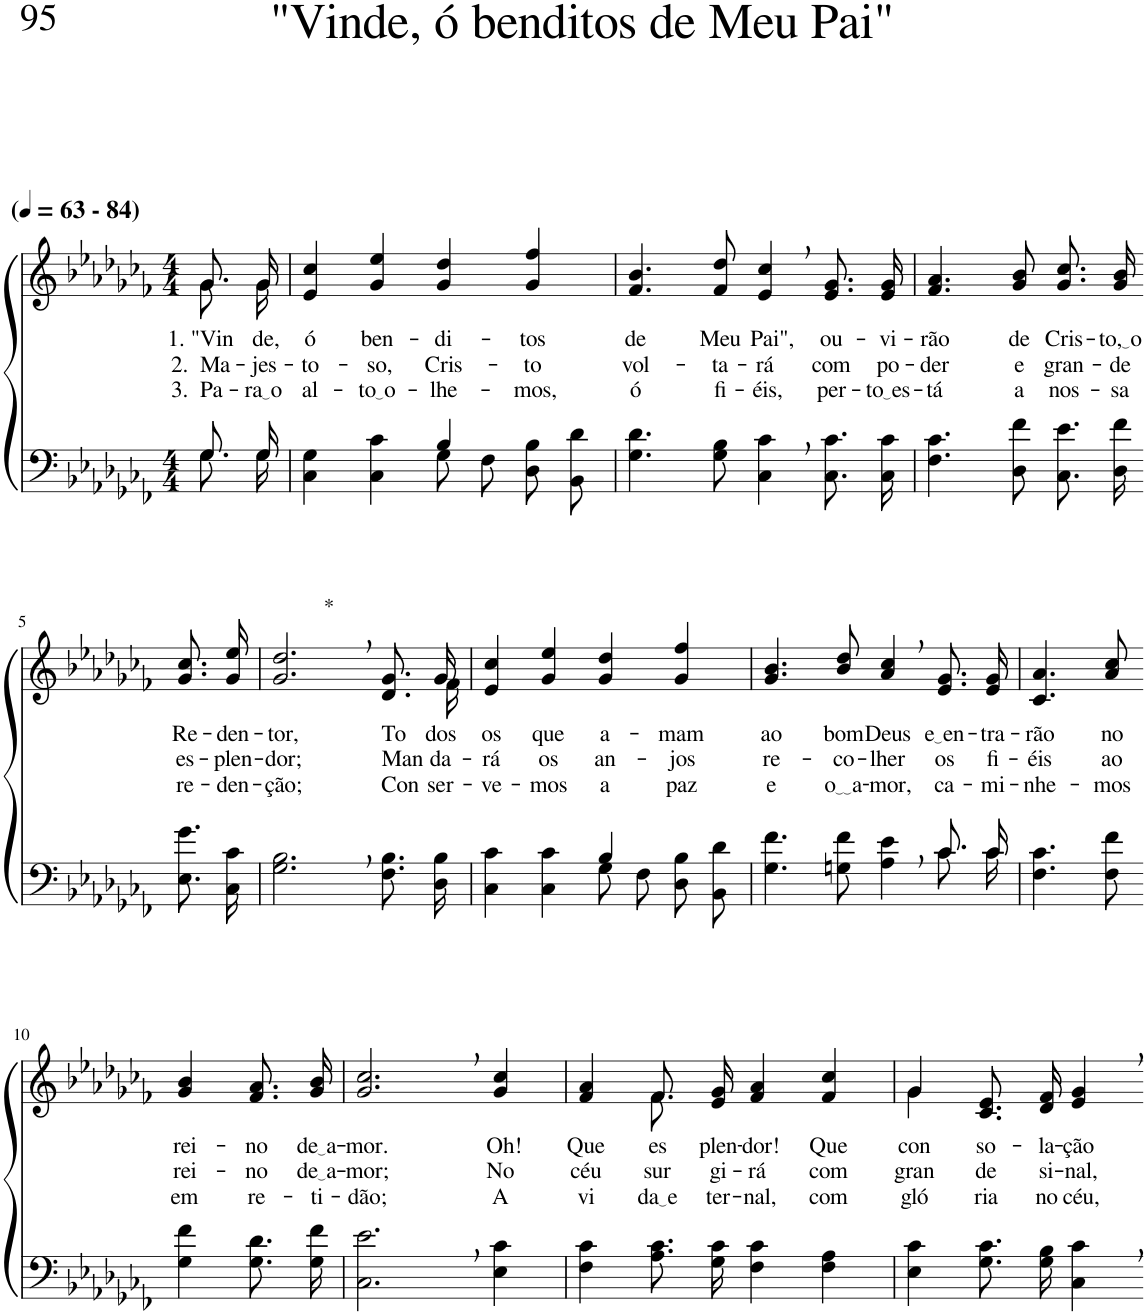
**kern	**kern	**text	**text	**text
*part2	*part1	*part1	*part1	*part1
*staff2	*staff1	*staff1	*staff1	*staff1
*I"Parte III e IV	*I"Parte I e II	*	*	*
*clefF4	*clefG2	*	*	*
*Trd2c3	*Trd2c3	*	*	*
*k[b-e-a-d-g-c-f-]	*k[b-e-a-d-g-c-f-]	*	*	*
*M4/4	*M4/4	*	*	*
*MM63	*MM63	*	*	*
=1	=1	=1	=1	=1
*^	*^	*	*	*
!	!	!LO:TX:a:B:t=(	!	!	!	!
!	!	!LO:TX:a:B:t=- 84)	!	!	!	!
!	!	!	!	!LO:LY:b	!LO:LY:b	!LO:LY:b
8.G-\L	8.G-/L	8.g-/L	8.g-\L	1. "Vin	2. Ma-	3. Pa-
!	!	!	!	!LO:LY:b	!LO:LY:b	!LO:LY:b
16G-\Jk	16G-/Jk	16g-/Jk	16g-\Jk	de,	-jes-	ra o
=2	=2	=2	=2	=2	=2	=2
!	!	!	!	!LO:LY:b	!LO:LY:b	!LO:LY:b
*	*	*v	*v	*	*	*
2ryy	4C-\ 4G-\	4e-/ 4cc-/	ó	-to-	al-
!	!	!	!LO:LY:b	!LO:LY:b	!LO:LY:b
.	4C-\ 4c-\	4g-/ 4ee-/	ben-	-so,	to o
!	!	!	!LO:LY:b	!LO:LY:b	!LO:LY:b
4B-/	8G-\L	4g-/ 4dd-/	-di-	Cris-	-lhe-
.	8F-\J	.	.	.	.
!	!	!	!LO:LY:b	!LO:LY:b	!LO:LY:b
4ryy	8D-\ 8B-\L	4g-/ 4ff-/	-tos	-to	-mos,
.	8BB-\ 8d-\J	.	.	.	.
=3	=3	=3	=3	=3	=3
!	!	!	!LO:LY:b	!LO:LY:b	!LO:LY:b
*v	*v	*	*	*	*
4.G-\ 4.d-\	4.f-/ 4.b-/	de	vol-	ó
!	!	!LO:LY:b	!LO:LY:b	!LO:LY:b
8G-\ 8B-\	8f-/ 8dd-/	Meu	-ta-	fi-
!	!	!LO:LY:b	!LO:LY:b	!LO:LY:b
4C-\, 4c-\,	4e-/, 4cc-/,	Pai",	-rá	-éis,
!	!	!LO:LY:b	!LO:LY:b	!LO:LY:b
8.C-\ 8.c-\L	8.e-/ 8.g-/L	ou-	com	per-
!	!	!LO:LY:b	!LO:LY:b	!LO:LY:b
16C-\ 16c-\Jk	16e-/ 16g-/Jk	-vi-	po-	to es
=4	=4	=4	=4	=4
!	!	!LO:LY:b	!LO:LY:b	!LO:LY:b
4.F-\ 4.c-\	4.f-/ 4.a-/	-rão	-der	-tá
!	!	!LO:LY:b	!LO:LY:b	!LO:LY:b
8D-\ 8f-\	8g-/ 8b-/	de	e	a
!	!	!LO:LY:b	!LO:LY:b	!LO:LY:b
8.C-\ 8.e-\L	8.g-/ 8.cc-/L	Cris-	gran-	nos-
!	!	!LO:LY:b	!LO:LY:b	!LO:LY:b
16D-\ 16f-\Jk	16g-/ 16b-/Jk	to, o	-de	-sa
!!LO:LB:g=z
=5-	=5-	=5-	=5-	=5-
!	!	!LO:LY:b	!LO:LY:b	!LO:LY:b
8.E-\ 8.g-\L	8.g-\ 8.cc-\L	Re-	es-	re-
!	!	!LO:LY:b	!LO:LY:b	!LO:LY:b
16C-\ 16c-\Jk	16g-\ 16ee-\Jk	-den-	-plen-	-den-
=6	=6	=6	=6	=6
!	!LO:TX:a:t=*	!	!	!
!	!	!LO:LY:b	!LO:LY:b	!LO:LY:b
*	*^	*	*	*
2.G-\, 2.B-\,	2.g-/, 2.dd-/,	2...ryy	-tor,	-dor;	-ção;
!	!	!	!LO:LY:b	!LO:LY:b	!LO:LY:b
8.F-\ 8.B-\L	8.d-/ 8.g-/L	.	To-	Man-	Con-
!	!	!	!LO:LY:b	!LO:LY:b	!LO:LY:b
16D-\ 16B-\Jk	16g-/Jk	16f-\	dos	-da-	-ser-
=7	=7	=7	=7	=7	=7
*^	*	*	*	*	*
!	!	!	!	!LO:LY:b	!LO:LY:b	!LO:LY:b
*	*	*v	*v	*	*	*
2ryy	4C-\ 4c-\	4e-/ 4cc-/	os	-rá	-ve-
!	!	!	!LO:LY:b	!LO:LY:b	!LO:LY:b
.	4C-\ 4c-\	4g-/ 4ee-/	que	os	-mos
!	!	!	!LO:LY:b	!LO:LY:b	!LO:LY:b
4B-/	8G-\L	4g-/ 4dd-/	a-	an-	a
.	8F-\J	.	.	.	.
!	!	!	!LO:LY:b	!LO:LY:b	!LO:LY:b
4ryy	8D-\ 8B-\L	4g-/ 4ff-/	-mam	-jos	paz
.	8BB-\ 8d-\J	.	.	.	.
=8	=8	=8	=8	=8	=8
!	!	!	!LO:LY:b	!LO:LY:b	!LO:LY:b
2.ryy	4.G-\ 4.f-\	4.g-/ 4.b-/	ao	re-	e
!	!	!	!LO:LY:b	!LO:LY:b	!LO:LY:b
.	8Gn\ 8f-\	8b-/ 8dd-/	bom	-co-	o a
!	!	!	!LO:LY:b	!LO:LY:b	!LO:LY:b
.	4A-\ 4e-\	4a-/, 4cc-/,	Deus	-lher	-mor,
!	!	!	!LO:LY:b	!LO:LY:b	!LO:LY:b
8.c-/L	8.c-\L	8.e-/ 8.g-/L	e en	os	ca-
!	!	!	!LO:LY:b	!LO:LY:b	!LO:LY:b
16c-/Jk	16c-\Jk	16e-/ 16g-/Jk	-tra-	fi-	-mi-
=9	=9	=9	=9	=9	=9
!	!	!	!LO:LY:b	!LO:LY:b	!LO:LY:b
*v	*v	*	*	*	*
4.F-\ 4.c-\	4.c-/ 4.a-/	-rão	-éis	-nhe-
!	!	!LO:LY:b	!LO:LY:b	!LO:LY:b
8F-\ 8f-\	8a-/ 8cc-/	no	ao	-mos
!!LO:LB:g=z
=10-	=10-	=10-	=10-	=10-
!	!	!LO:LY:b	!LO:LY:b	!LO:LY:b
4G-\ 4f-\	4g-/ 4b-/	rei-	rei-	em
!	!	!LO:LY:b	!LO:LY:b	!LO:LY:b
8.G-\ 8.d-\L	8.f-/ 8.a-/L	-no	-no	re-
!	!	!LO:LY:b	!LO:LY:b	!LO:LY:b
16G-\ 16f-\Jk	16g-/ 16b-/Jk	de a	de a	-ti-
=11	=11	=11	=11	=11
!	!	!LO:LY:b	!LO:LY:b	!LO:LY:b
2.C-\, 2.e-\,	2.g-/, 2.cc-/,	-mor.	-mor;	-dão;
!	!	!LO:LY:b	!LO:LY:b	!LO:LY:b
4E-\ 4c-\	4g-/ 4cc-/	Oh!	No	A
=12	=12	=12	=12	=12
!	!	!LO:LY:b	!LO:LY:b	!LO:LY:b
*	*^	*	*	*
4F-\ 4c-\	4f-/ 4a-/	4ryy	Que	céu	vi-
!	!	!	!LO:LY:b	!LO:LY:b	!LO:LY:b
8.A-\ 8.c-\L	8.f-/L	8.f-\	es-	sur-	da e
!	!	!	!LO:LY:b	!LO:LY:b	!LO:LY:b
16G-\ 16c-\Jk	16e-/ 16g-/Jk	2ryy	-plen-	-gi-	-ter-
!	!	!	!LO:LY:b	!LO:LY:b	!LO:LY:b
4F-\ 4c-\	4f-/ 4a-/	.	-dor!	-rá	-nal,
!	!	!	!LO:LY:b	!LO:LY:b	!LO:LY:b
4F-\ 4A-\	4f-/ 4cc-/	.	Que	com	com
.	.	16ryy	.	.	.
=13	=13	=13	=13	=13	=13
!	!	!	!LO:LY:b	!LO:LY:b	!LO:LY:b
4E-\ 4c-\	4g-\	4g-/	con-	gran-	gló-
!	!	!	!LO:LY:b	!LO:LY:b	!LO:LY:b
8.G-\ 8.c-\L	2ryy	8.c-/ 8.e-/L	-so-	-de	-ria
!	!	!	!LO:LY:b	!LO:LY:b	!LO:LY:b
16G-\ 16B-\Jk	.	16d-/ 16f-/Jk	-la-	si-	no
!	!	!	!LO:LY:b	!LO:LY:b	!LO:LY:b
4C-\, 4c-\,	.	4e-/ 4g-/	-ção	-nal,	céu,
*	*v	*v	*	*	*
=-	=-	=-	=-	=-
*-	*-	*-	*-	*-
